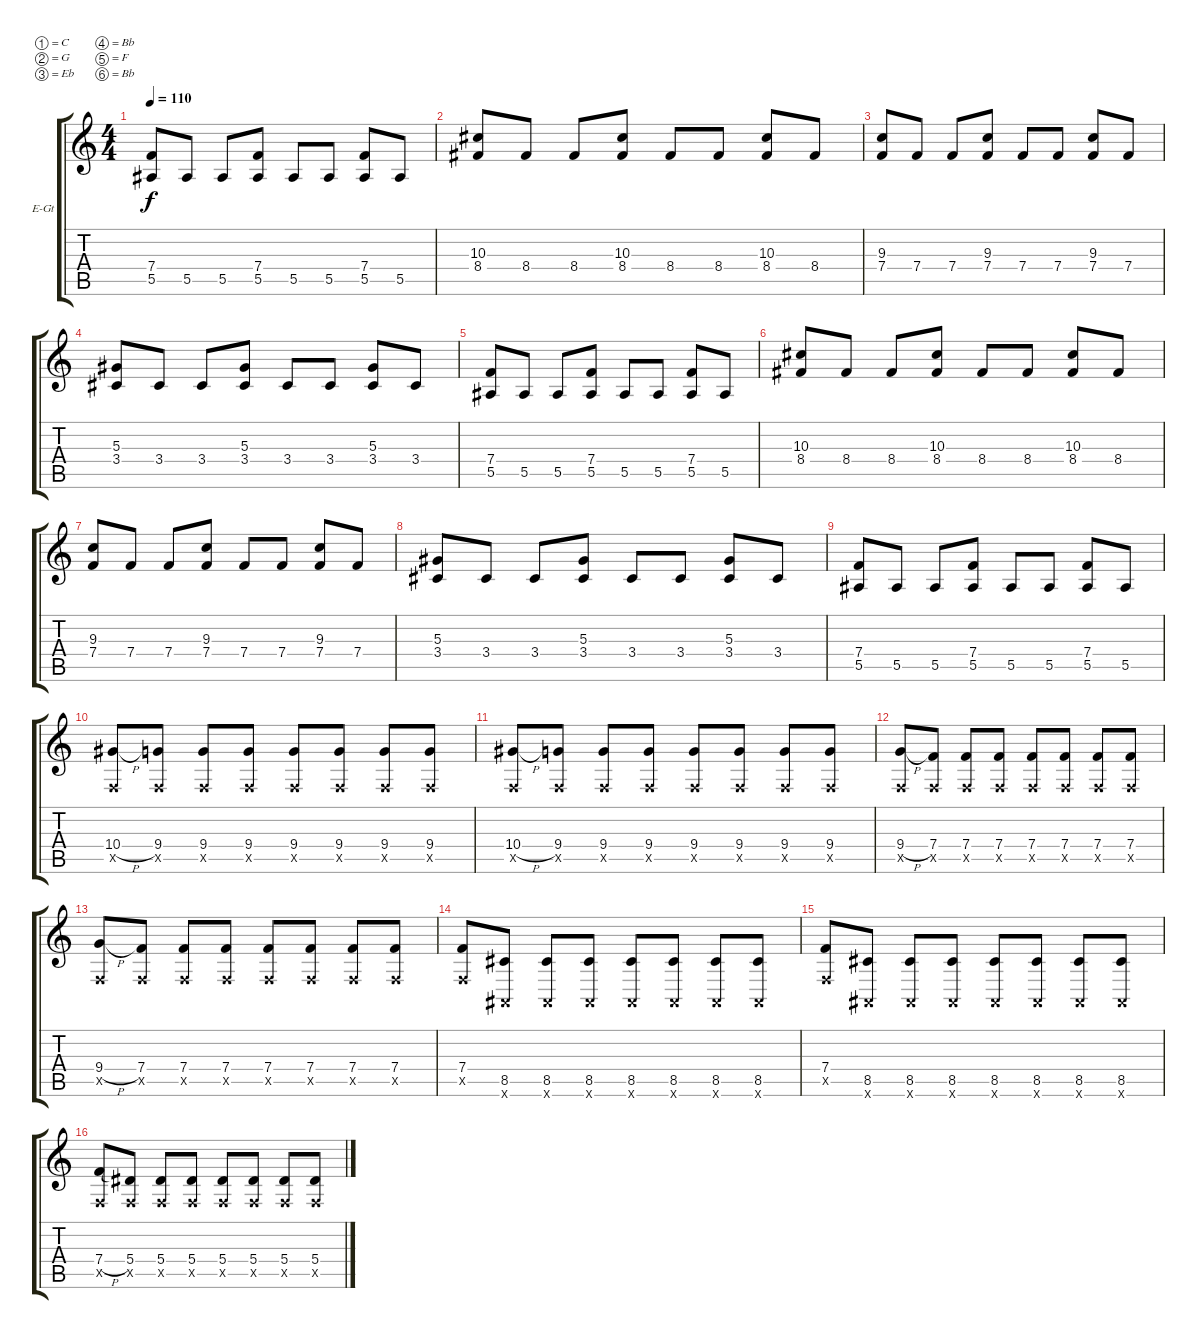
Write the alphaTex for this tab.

\defaultSystemsLayout 4
\bracketExtendMode groupsimilarinstruments
\firstSystemTrackNameOrientation horizontal
\otherSystemsTrackNameOrientation horizontal
\track ("Lead Distortion" "E-Gt") {instrument distortionguitar}
\staff {score tabs}
\tuning (C4 G3 Eb3 Bb2 F2 Bb1)
\ts (4 4)
\tempo 110
\clef g2
\ks c
(7.4 5.5).8{dy f} 5.5.8 5.5.8 (7.4 5.5).8 5.5.8 5.5.8 (7.4 5.5).8 5.5.8 |
(10.3 8.4).8 8.4.8 8.4.8 (10.3 8.4).8 8.4.8 8.4.8 (10.3 8.4).8 8.4.8 |
(9.3 7.4).8 7.4.8 7.4.8 (9.3 7.4).8 7.4.8 7.4.8 (9.3 7.4).8 7.4.8 |
(5.3 3.4).8 3.4.8 3.4.8 (5.3 3.4).8 3.4.8 3.4.8 (5.3 3.4).8 3.4.8 |
(7.4 5.5).8 5.5.8 5.5.8 (7.4 5.5).8 5.5.8 5.5.8 (7.4 5.5).8 5.5.8 |
(10.3 8.4).8 8.4.8 8.4.8 (10.3 8.4).8 8.4.8 8.4.8 (10.3 8.4).8 8.4.8 |
(9.3 7.4).8 7.4.8 7.4.8 (9.3 7.4).8 7.4.8 7.4.8 (9.3 7.4).8 7.4.8 |
(5.3 3.4).8 3.4.8 3.4.8 (5.3 3.4).8 3.4.8 3.4.8 (5.3 3.4).8 3.4.8 |
(7.4 5.5).8 5.5.8 5.5.8 (7.4 5.5).8 5.5.8 5.5.8 (7.4 5.5).8 5.5.8 |
(10.4{h} 0.5{x}).8 (9.4 0.5{x}).8 (9.4 0.5{x}).8 (9.4 0.5{x}).8 (9.4 0.5{x}).8 (9.4 0.5{x}).8 (9.4 0.5{x}).8 (9.4 0.5{x}).8 |
(10.4{h} 0.5{x}).8 (9.4 0.5{x}).8 (9.4 0.5{x}).8 (9.4 0.5{x}).8 (9.4 0.5{x}).8 (9.4 0.5{x}).8 (9.4 0.5{x}).8 (9.4 0.5{x}).8 |
(9.4{h} 0.5{x}).8 (7.4 0.5{x}).8 (7.4 0.5{x}).8 (7.4 0.5{x}).8 (7.4 0.5{x}).8 (7.4 0.5{x}).8 (7.4 0.5{x}).8 (7.4 0.5{x}).8 |
(9.4{h} 0.5{x}).8 (7.4 0.5{x}).8 (7.4 0.5{x}).8 (7.4 0.5{x}).8 (7.4 0.5{x}).8 (7.4 0.5{x}).8 (7.4 0.5{x}).8 (7.4 0.5{x}).8 |
(7.4 0.5{x}).8 (8.5 0.6{x}).8 (8.5 0.6{x}).8 (8.5 0.6{x}).8 (8.5 0.6{x}).8 (8.5 0.6{x}).8 (8.5 0.6{x}).8 (8.5 0.6{x}).8 |
(7.4 0.5{x}).8 (8.5 0.6{x}).8 (8.5 0.6{x}).8 (8.5 0.6{x}).8 (8.5 0.6{x}).8 (8.5 0.6{x}).8 (8.5 0.6{x}).8 (8.5 0.6{x}).8 |
(7.4{h} 0.5{x}).8 (5.4 0.5{x}).8 (5.4 0.5{x}).8 (5.4 0.5{x}).8 (5.4 0.5{x}).8 (5.4 0.5{x}).8 (5.4 0.5{x}).8 (5.4 0.5{x}).8
